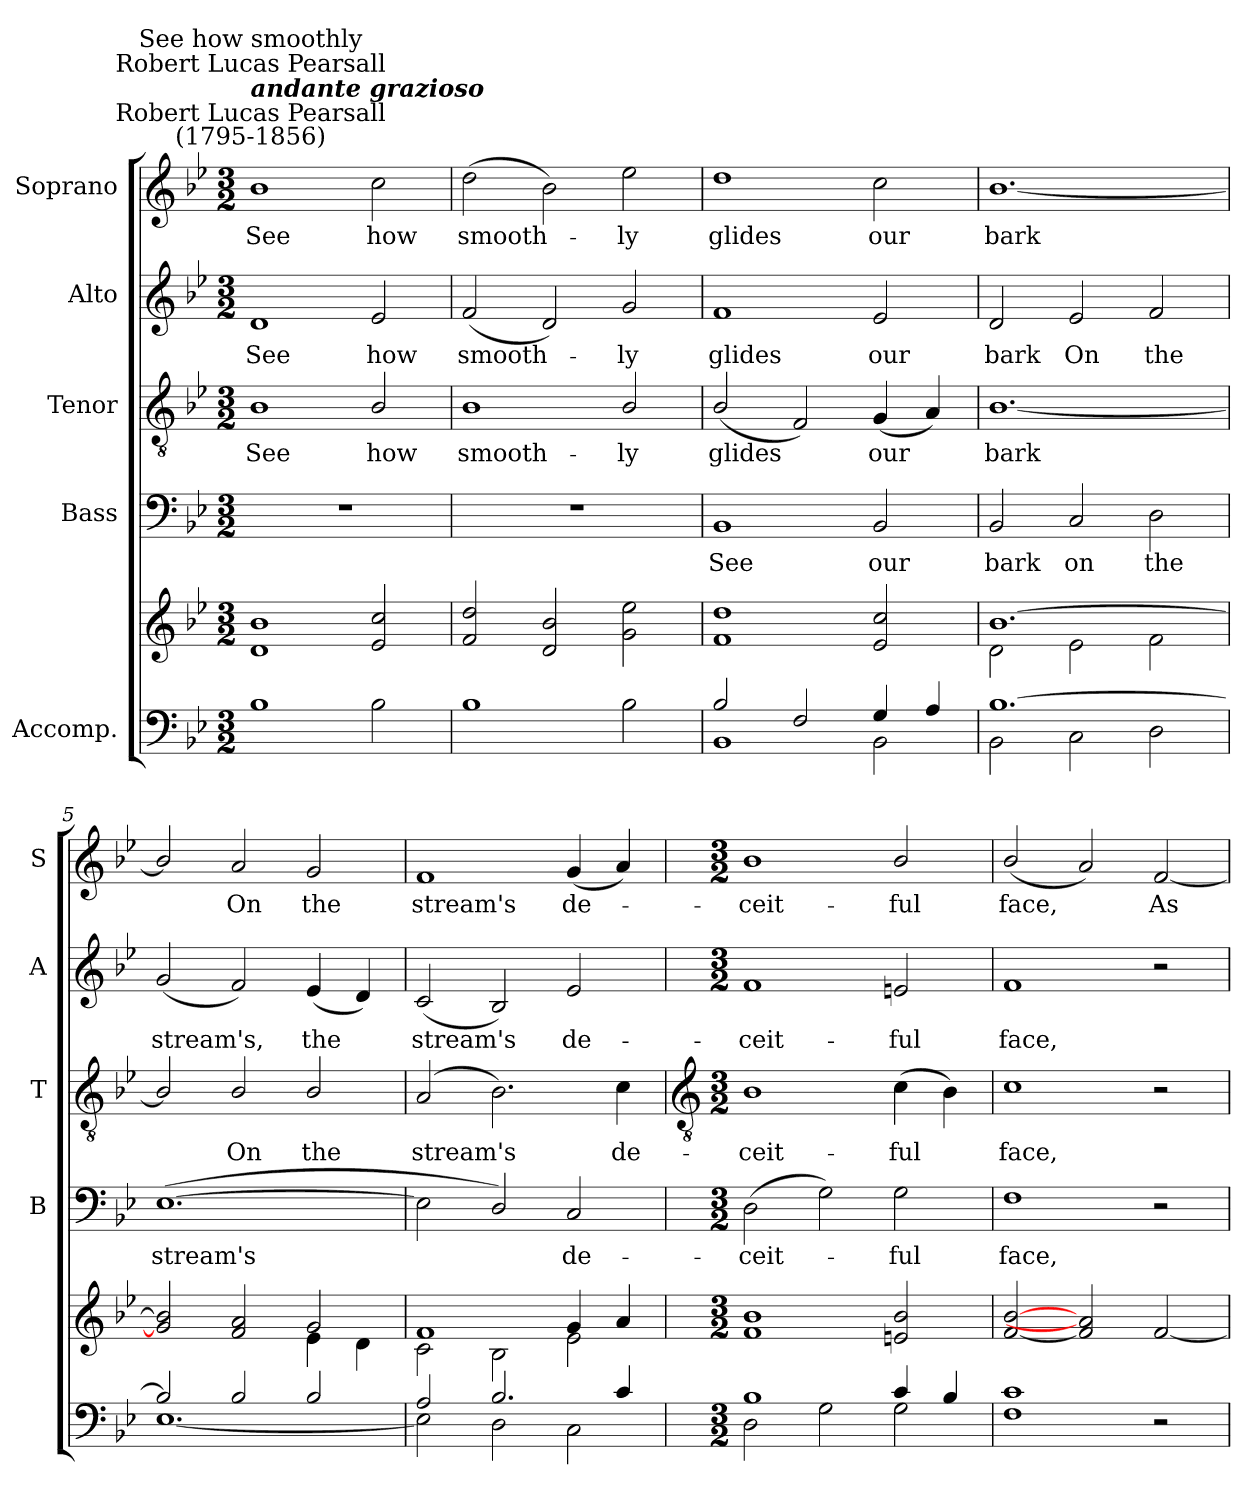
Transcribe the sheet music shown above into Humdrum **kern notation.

**kern	**kern	**kern	**text	**kern	**text	**kern	**text	**kern	**text
*part5	*part5	*part4	*part4	*part3	*part3	*part2	*part2	*part1	*part1
*staff6	*staff5	*staff4	*staff4	*staff3	*staff3	*staff2	*staff2	*staff1	*staff1
*I"Accomp.	*	*I"Bass	*	*I"Tenor	*	*I"Alto	*	*I"Soprano	*
*	*	*I'B	*	*I'T	*	*I'A	*	*I'S	*
*clefF4	*clefG2	*clefF4	*	*clefGv2	*	*clefG2	*	*clefG2	*
*k[b-e-]	*k[b-e-]	*k[b-e-]	*	*k[b-e-]	*	*k[b-e-]	*	*k[b-e-]	*
*B-:	*B-:	*B-:	*	*B-:	*	*B-:	*	*B-:	*
*M3/2	*M3/2	*M3/2	*	*M3/2	*	*M3/2	*	*M3/2	*
=1	=1	=1	=1	=1	=1	=1	=1	=1	=1
*^	*	*	*	*	*	*	*	*	*
!	!	!	!	!	!	!	!	!	!LO:TX:a:cj:t=Robert Lucas Pearsall\n(1795-1856)	!
!	!	!	!	!	!	!	!	!	!LO:TX:a:Bi:t=andante grazioso	!
!	!	!	!	!	!	!	!	!	!LO:TX:a:cj:t=Robert Lucas Pearsall	!
!	!	!	!	!	!	!	!	!	!LO:TX:a:cj:t=See how smoothly	!
!	!	!LO:TX:a:Bi:t=andante grazioso	!	!	!	!	!	!	!	!
!	!LO:N:vis=1	!	!LO:N:vis=1	!	!	!LO:LY:b	!	!LO:LY:b	!	!LO:LY:b
*	*	*^	*	*	*	*	*	*	*	*
1B-/	1.ryy	1d/ 1b-/	1.ryy	1.r	.	1B-/	See	1d	See	1b-	See
!	!	!	!	!	!	!	!LO:LY:b	!	!LO:LY:b	!	!LO:LY:b
2B-\	.	2e-/ 2cc/	.	.	.	2B-/	how	2e-	how	2cc	how
=2	=2	=2	=2	=2	=2	=2	=2	=2	=2	=2	=2
!	!LO:N:vis=1	!	!	!LO:N:vis=1	!	!	!LO:LY:b	!	!LO:LY:b	!	!LO:LY:b
1B-/	1.ryy	2f/ 2dd/	1.ryy	1.r	.	1B-/	smooth-	(<2f	smooth-	(>2dd	smooth-
.	.	2d/ 2b-/	.	.	.	.	.	2d)	.	2b-)	.
!	!	!	!	!	!	!	!LO:LY:b	!	!LO:LY:b	!	!LO:LY:b
2B-\	.	2g\ 2ee-\	.	.	.	2B-/	-ly	2g	ly	2ee-	ly
=3	=3	=3	=3	=3	=3	=3	=3	=3	=3	=3	=3
!	!	!	!	!	!LO:LY:b	!	!LO:LY:b	!	!LO:LY:b	!	!LO:LY:b
2B-/	1BB-\	1f/ 1dd/	1.ryy	1BB-	See	(<2B-/	glides	1f	glides	1dd	glides
2F/	.	.	.	.	.	2F)	.	.	.	.	.
!	!	!	!	!	!LO:LY:b	!	!LO:LY:b	!	!LO:LY:b	!	!LO:LY:b
4G/	2BB-\	2e-/ 2cc/	.	2BB-	our	(<4G	our	2e-	our	2cc	our
4A/	.	.	.	.	.	4A)	.	.	.	.	.
=4	=4	=4	=4	=4	=4	=4	=4	=4	=4	=4	=4
!	!	!	!	!	!LO:LY:b	!	!LO:LY:b	!	!LO:LY:b	!	!LO:LY:b
[1.B-/	2BB-\	[1.b-/	2d\	2BB-	bark	[1.B-/	bark	2d	bark	[1.b-/	bark
!	!	!	!	!	!LO:LY:b	!	!	!	!LO:LY:b	!	!
.	2C\	.	2e-\	2C	on	.	.	2e-	On	.	.
!	!	!	!	!	!LO:LY:b	!	!	!	!LO:LY:b	!	!
.	2D\	.	2f\	2D	the	.	.	2f	the	.	.
=5	=5	=5	=5	=5	=5	=5	=5	=5	=5	=5	=5
!	!	!	!	!	!LO:LY:b	!	!	!	!LO:LY:b	!	!
2B-/]	[1.E-\	2g/] 2b-/]	1ryy	(>[1.E-	stream's	2B-/]	.	(<2g	stream's,	2b-/]	.
!	!	!	!	!	!	!	!LO:LY:b	!	!	!	!LO:LY:b
2B-/	.	2f/ 2a/	.	.	.	2B-/	On	2f)	.	2a	On
!	!	!	!	!	!	!	!LO:LY:b	!	!LO:LY:b	!	!LO:LY:b
2B-/	.	2g/	4e-\	.	.	2B-/	the	(<4e-	the	2g	the
.	.	.	4d\	.	.	.	.	4d)	.	.	.
=6	=6	=6	=6	=6	=6	=6	=6	=6	=6	=6	=6
!	!	!	!	!	!	!	!LO:LY:b	!	!LO:LY:b	!	!LO:LY:b
2A/	2E-\]	1f/	2c\	2E-]	.	(<2A	stream's	(<2c	stream's	1f	stream's
2.B-/	2D\	.	2B-\	2D/)	.	2.B-)	.	2B-)	.	.	.
!	!	!	!	!	!LO:LY:b	!	!	!	!LO:LY:b	!	!LO:LY:b
.	2C\	4g/	2e-\	2C	de-	.	.	2e-	de-	(<4g	de-
!	!	!	!	!	!	!	!LO:LY:b	!	!	!	!
4c/	.	4a/	.	.	.	4c	de-	.	.	4a)	.
*	*	*v	*v	*	*	*	*	*	*	*	*
!!LO:LB:g=z
=7	=7	=7	=7	=7	=7	=7	=7	=7	=7	=7
*	*	*	*	*	*clefGv2	*	*	*	*	*
*M3/2	*	*M3/2	*M3/2	*	*M3/2	*	*M3/2	*	*M3/2	*
!	!	!	!	!LO:LY:b	!	!LO:LY:b	!	!LO:LY:b	!	!LO:LY:b
1B-/	2D\	1f 1b-	(>2D	-ceit-	1B-	-ceit-	1f	-ceit-	1b-	ceit-
.	2G\	.	2G)	.	.	.	.	.	.	.
!	!	!	!	!LO:LY:b	!	!LO:LY:b	!	!LO:LY:b	!	!LO:LY:b
4c/	2G\	2en/ 2b-/	2G	ful	(>4c	-ful	2en	-ful	2b-/	-ful
4B-/	.	.	.	.	4B-)	.	.	.	.	.
=8	=8	=8	=8	=8	=8	=8	=8	=8	=8	=8
!	!	!	!	!LO:LY:b	!	!LO:LY:b	!	!LO:LY:b	!	!LO:LY:b
1ryy	1F\ 1c\	[2f/ [2b-/	1F	face,	1c	face,	1f	face,	(<2b-/	face,
.	.	2f] 2a]	.	.	.	.	.	.	2a)	.
!	!	!	!	!	!	!	!	!	!	!LO:LY:b
2r	2ryy	[2f	2r	.	2r	.	2r	.	[2f	As
*v	*v	*	*	*	*	*	*	*	*	*
=	=	=	=	=	=	=	=	=	=
*-	*-	*-	*-	*-	*-	*-	*-	*-	*-
